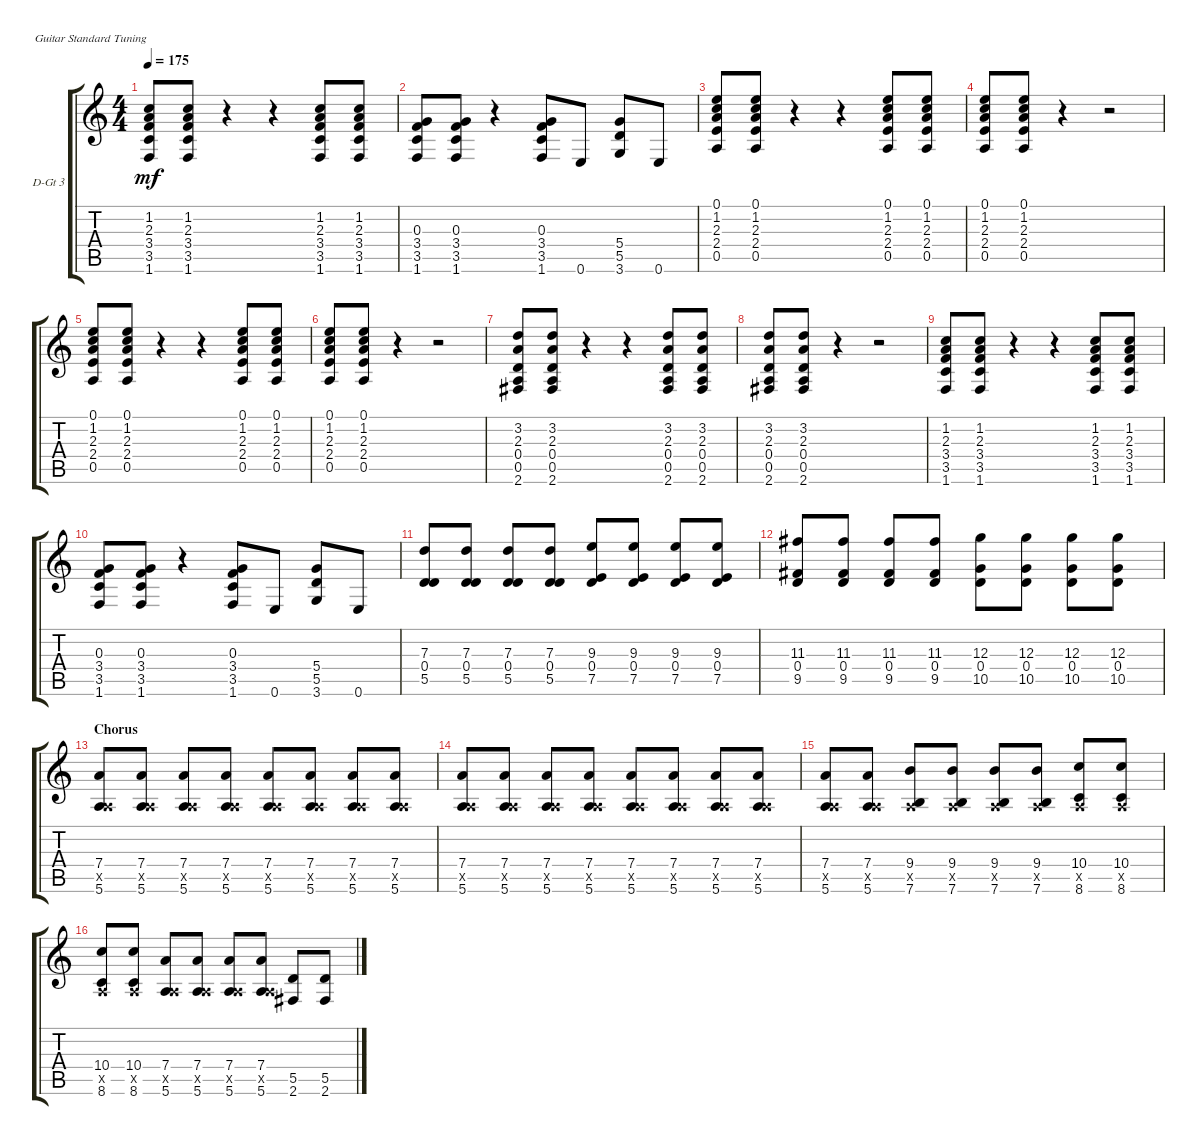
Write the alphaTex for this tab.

\defaultSystemsLayout 4
\bracketExtendMode groupsimilarinstruments
\firstSystemTrackNameOrientation horizontal
\otherSystemsTrackNameOrientation horizontal
\track ("Distortion Guitar 3" "D-Gt 3") {instrument distortionguitar}
\staff {score tabs}
\tuning (E4 B3 G3 D3 A2 E2)
\ts (4 4)
\tempo 175
\clef g2
\scale
0.333333
\ks c
(1.6 3.5 3.4 2.3 1.2).8{dy mf} (1.2 2.3 3.4 3.5 1.6).8 r.4 r.4 (3.5 3.4 2.3 1.2 1.6).8 (1.6 3.5 3.4 2.3 1.2).8 |
\scale
0.333333 (1.6 3.5 3.4 0.3).8 (0.3 3.4 3.5 1.6).8 r.4 (1.6 3.5 3.4 0.3).8 0.6.8 (3.6 5.5 5.4).8 0.6.8 |
\scale
0.333333 (0.1 1.2 2.3 2.4 0.5).8 (0.5 2.4 2.3 1.2 0.1).8 r.4 r.4 (0.1 1.2 2.3 2.4 0.5).8 (0.1 1.2 2.3 2.4 0.5).8 |
\scale
0.333333 (0.1 1.2 2.3 2.4 0.5).8 (0.5 2.4 2.3 1.2 0.1).8 r.4 r.2 |
\scale
0.333333 (0.1 1.2 2.3 2.4 0.5).8 (0.5 2.4 2.3 1.2 0.1).8 r.4 r.4 (0.1 1.2 2.3 2.4 0.5).8 (0.1 1.2 2.3 2.4 0.5).8 |
\scale
0.333333 (0.1 1.2 2.3 2.4 0.5).8 (0.5 2.4 2.3 1.2 0.1).8 r.4 r.2 |
\scale
0.333333 (3.2 2.3 0.4 0.5 2.6).8 (3.2 2.3 0.4 0.5 2.6).8 r.4 r.4 (2.6 0.5 0.4 2.3 3.2).8 (3.2 2.3 0.4 0.5 2.6).8 |
\scale
0.333333 (2.6 0.5 0.4 2.3 3.2).8 (2.6 0.5 0.4 2.3 3.2).8 r.4 r.2 |
\scale
0.333333 (1.6 3.5 3.4 2.3 1.2).8 (1.2 2.3 3.4 3.5 1.6).8 r.4 r.4 (3.5 3.4 2.3 1.2 1.6).8 (1.6 3.5 3.4 2.3 1.2).8 |
\scale
0.333333 (1.6 3.5 3.4 0.3).8 (0.3 3.4 3.5 1.6).8 r.4 (1.6 3.5 3.4 0.3).8 0.6.8 (3.6 5.5 5.4).8 0.6.8 |
\scale
0.333333 (5.5 0.4 7.3).8 (7.3 0.4 5.5).8 (7.3 0.4 5.5).8 (7.3 0.4 5.5).8 (7.5 0.4 9.3).8 (7.5 0.4 9.3).8 (7.5 0.4 9.3).8 (7.5 0.4 9.3).8 |
\scale
0.333333 (9.5 0.4 11.3).8 (9.5 0.4 11.3).8 (9.5 0.4 11.3).8 (9.5 0.4 11.3).8 (10.5 0.4 12.3).8 (10.5 0.4 12.3).8 (10.5 0.4 12.3).8 (10.5 0.4 12.3).8 |
\section ("" "Chorus")
\scale
0.333333 (5.6 0.5{x} 7.4).8 (5.6 0.5{x} 7.4).8 (5.6 0.5{x} 7.4).8 (5.6 0.5{x} 7.4).8 (5.6 0.5{x} 7.4).8 (5.6 0.5{x} 7.4).8 (5.6 0.5{x} 7.4).8 (5.6 0.5{x} 7.4).8 |
\scale
0.333333 (5.6 0.5{x} 7.4).8 (5.6 0.5{x} 7.4).8 (5.6 0.5{x} 7.4).8 (5.6 0.5{x} 7.4).8 (5.6 0.5{x} 7.4).8 (5.6 0.5{x} 7.4).8 (5.6 0.5{x} 7.4).8 (5.6 0.5{x} 7.4).8 |
\scale
0.333333 (5.6 0.5{x} 7.4).8 (5.6 0.5{x} 7.4).8 (7.6 0.5{x} 9.4).8 (7.6 0.5{x} 9.4).8 (7.6 0.5{x} 9.4).8 (7.6 0.5{x} 9.4).8 (8.6 0.5{x} 10.4).8 (8.6 0.5{x} 10.4).8 |
\scale
0.333333 (8.6 0.5{x} 10.4).8 (8.6 0.5{x} 10.4).8 (5.6 0.5{x} 7.4).8 (5.6 0.5{x} 7.4).8 (5.6 0.5{x} 7.4).8 (5.6 0.5{x} 7.4).8 (2.6 5.5).8 (2.6 5.5).8
